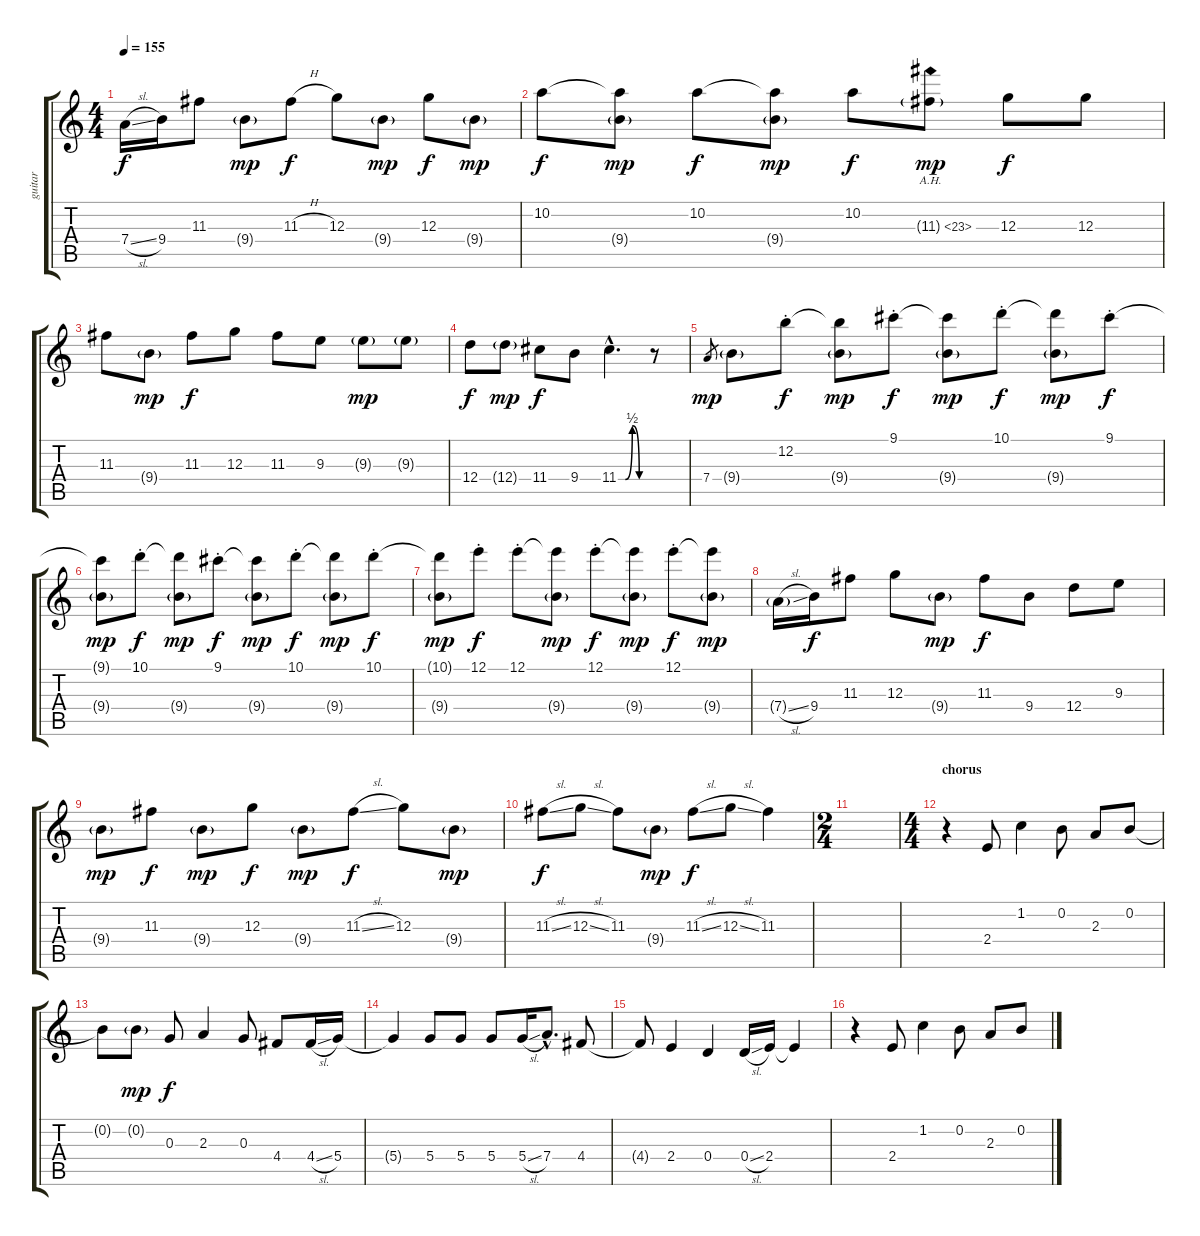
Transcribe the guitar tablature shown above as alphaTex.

\track ("guitar" "guitar") {instrument electricguitarjazz}
\staff {score tabs}
\tuning (E4 B3 G3 D3 A2 E2) {hide}
\ts (4 4)
\tempo 155
\clef g2
\ks c
7.4{sl}.16{dy f} 9.4.16 11.3.8 9.4{g}.8{dy mp} 11.3{h}.8{dy f} 12.3.8 9.4{g}.8{dy mp} 12.3.8{dy f} 9.4{g}.8{dy mp} |
10.2.8{dy f} (10.2{t} 9.4{g}).8{dy mp} 10.2.8{dy f} (10.2{t} 9.4{g}).8{dy mp} 10.2.8{dy f} 11.3{ah 12 g}.8{dy mp} 12.3.8{dy f} 12.3.8 |
11.3.8 9.4{g}.8{dy mp} 11.3.8{dy f} 12.3.8 11.3.8 9.3.8 9.3{g}.8{dy mp} 9.3{g}.8 |
12.4.8{dy f} 12.4{g}.8{dy mp} 11.4.8{dy f} 9.4.8 11.4{be (custom 0 0 15 0 30 2 45 0 60 0) hac}.4{d} r.8 |
7.4.8{gr dy mp} 9.4{g}.8 12.2{st}.8{dy f} (12.2{t} 9.4{g}).8{dy mp} 9.1{st}.8{dy f} (9.1{t} 9.4{g}).8{dy mp} 10.1{st}.8{dy f} (10.1{t} 9.4{g}).8{dy mp} 9.1{st}.8{dy f} |
(9.1{t} 9.4{g}).8{dy mp} 10.1{st}.8{dy f} (10.1{t} 9.4{g}).8{dy mp} 9.1{st}.8{dy f} (9.1{t} 9.4{g}).8{dy mp} 10.1{st}.8{dy f} (10.1{t} 9.4{g}).8{dy mp} 10.1{st}.8{dy f} |
(10.1{t} 9.4{g}).8{dy mp} 12.1{st}.8{dy f} 12.1{st}.8 (12.1{t} 9.4{g}).8{dy mp} 12.1{st}.8{dy f} (12.1{t} 9.4{g}).8{dy mp} 12.1{st}.8{dy f} (12.1{t} 9.4{g}).8{dy mp} |
7.4{sl g}.16 9.4.16{dy f} 11.3.8 12.3.8 9.4{g}.8{dy mp} 11.3.8{dy f} 9.4.8 12.4.8 9.3.8 |
9.4{g}.8{dy mp} 11.3.8{dy f} 9.4{g}.8{dy mp} 12.3.8{dy f} 9.4{g}.8{dy mp} 11.3{sl}.8{dy f} 12.3.8 9.4{g}.8{dy mp} |
11.3{sl}.8{dy f} 12.3{sl}.8 11.3.8 9.4{g}.8{dy mp} 11.3{sl}.8{dy f} 12.3{sl}.8 11.3.4 |
\ts (2 4)
|
\ts (4 4)
\section ("" "chorus")
r.4{volume 11} 2.4.8 1.2.4 0.2.8 2.3.8 0.2.8 |
0.2{t}.8 0.2{g}.8{dy mp} 0.3.8{dy f} 2.3.4 0.3.8 4.4.8 4.4{sl}.16 5.4.16 |
5.4{t}.4 5.4.8 5.4.8 5.4.8 5.4{sl}.16 7.4{hac}.8{d} 4.4.8 |
4.4{t}.8 2.4.4 0.4.4 0.4{sl}.16 2.4.16 2.4{t}.4 |
r.4 2.4.8 1.2.4 0.2.8 2.3.8 0.2.8
